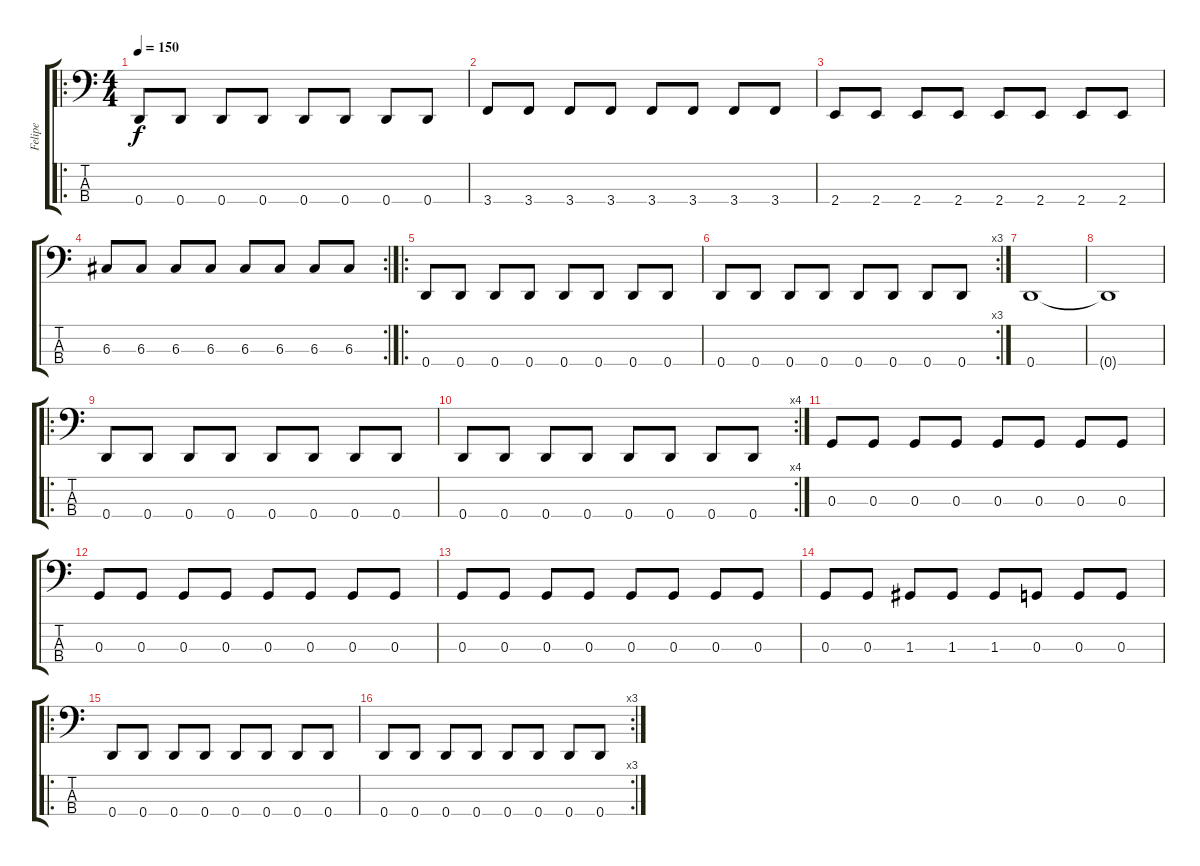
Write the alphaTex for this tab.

\track ("Felipe" "Felipe") {instrument synthbass2}
\staff {score tabs}
\tuning (F2 C2 G1 D1) {hide}
\ro
\ts (4 4)
\tempo 150
\clef f4
\ks c
0.4.8{dy f} 0.4.8 0.4.8 0.4.8 0.4.8 0.4.8 0.4.8 0.4.8 |
3.4.8 3.4.8 3.4.8 3.4.8 3.4.8 3.4.8 3.4.8 3.4.8 |
2.4.8 2.4.8 2.4.8 2.4.8 2.4.8 2.4.8 2.4.8 2.4.8 |
\rc 2
6.3.8 6.3.8 6.3.8 6.3.8 6.3.8 6.3.8 6.3.8 6.3.8 |
\ro
0.4.8 0.4.8 0.4.8 0.4.8 0.4.8 0.4.8 0.4.8 0.4.8 |
\rc 3
0.4.8 0.4.8 0.4.8 0.4.8 0.4.8 0.4.8 0.4.8 0.4.8 |
0.4.1 |
0.4{t}.1 |
\ro
0.4.8 0.4.8 0.4.8 0.4.8 0.4.8 0.4.8 0.4.8 0.4.8 |
\rc 4
0.4.8 0.4.8 0.4.8 0.4.8 0.4.8 0.4.8 0.4.8 0.4.8 |
0.3.8 0.3.8 0.3.8 0.3.8 0.3.8 0.3.8 0.3.8 0.3.8 |
0.3.8 0.3.8 0.3.8 0.3.8 0.3.8 0.3.8 0.3.8 0.3.8 |
0.3.8 0.3.8 0.3.8 0.3.8 0.3.8 0.3.8 0.3.8 0.3.8 |
0.3.8 0.3.8 1.3.8 1.3.8 1.3.8 0.3.8 0.3.8 0.3.8 |
\ro
0.4.8 0.4.8 0.4.8 0.4.8 0.4.8 0.4.8 0.4.8 0.4.8 |
\rc 3
0.4.8 0.4.8 0.4.8 0.4.8 0.4.8 0.4.8 0.4.8 0.4.8
